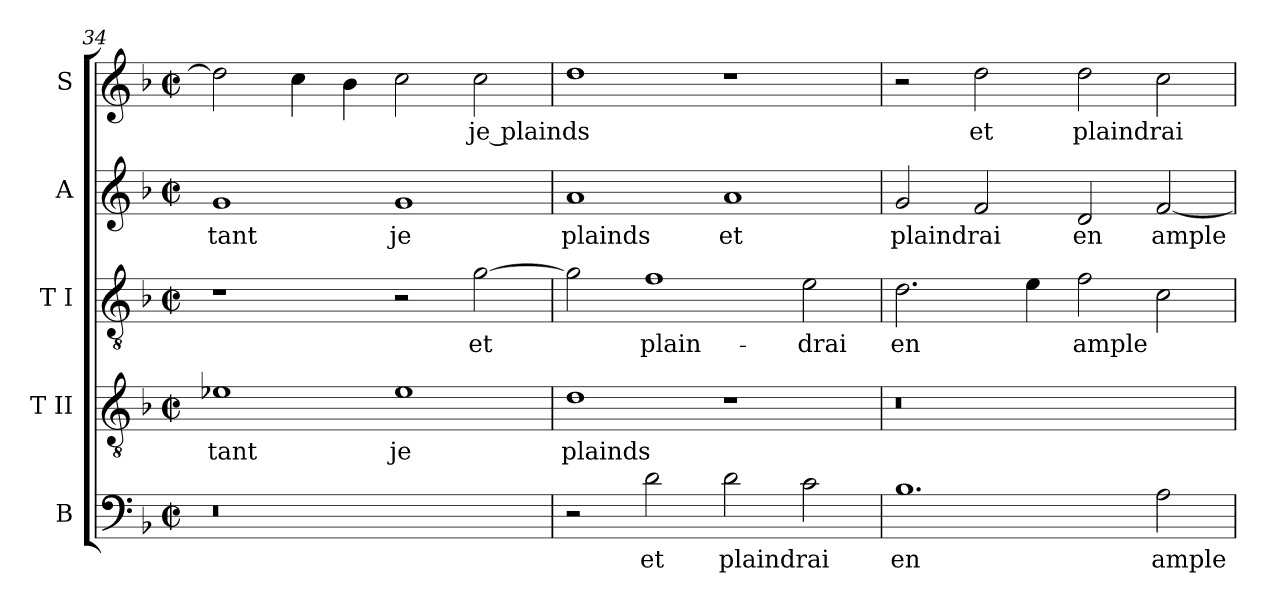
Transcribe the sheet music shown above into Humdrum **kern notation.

**kern	**text	**kern	**text	**kern	**text	**kern	**text	**kern	**text
*part5	*part5	*part4	*part4	*part3	*part3	*part2	*part2	*part1	*part1
*staff5	*staff5	*staff4	*staff4	*staff3	*staff3	*staff2	*staff2	*staff1	*staff1
*I"B	*	*I"T II	*	*I"T I	*	*I"A	*	*I"S	*
*clefF4	*	*clefGv2	*	*clefGv2	*	*clefG2	*	*clefG2	*
*k[b-]	*	*k[b-]	*	*k[b-]	*	*k[b-]	*	*k[b-]	*
*F:	*	*F:	*	*F:	*	*F:	*	*F:	*
*M2/2	*	*M2/2	*	*M2/2	*	*M2/2	*	*M2/2	*
*met(c|)	*	*met(c|)	*	*met(c|)	*	*met(c|)	*	*met(c|)	*
=34	=34	=34	=34	=34	=34	=34	=34	=34	=34
!	!	!	!LO:LY:b:cj	!	!	!	!LO:LY:b:cj	!	!
0r	.	1e-X	tant	1r	.	1g	tant	2dd\]	.
.	.	.	.	.	.	.	.	4cc\	.
.	.	.	.	.	.	.	.	4b-\	.
!	!	!	!LO:LY:b:cj	!	!	!	!LO:LY:b:cj	!	!
.	.	1e-	je	2r	.	1g	je	2cc\	.
!	!	!	!	!	!LO:LY:b:cj	!	!	!	!LO:LY:b:cj
.	.	.	.	[>2g\	et	.	.	2cc\	je plainds
=35	=35	=35	=35	=35	=35	=35	=35	=35	=35
!	!	!	!LO:LY:b:cj	!	!	!	!LO:LY:b:cj	!	!
2r	.	1d	plainds	2g\]	.	1a	plainds	1dd	.
!	!LO:LY:b:cj	!	!	!	!LO:LY:b:cj	!	!	!	!
2d\	et	.	.	1f	plain-	.	.	.	.
!	!LO:LY:b:cj	!	!	!	!	!	!LO:LY:b:cj	!	!
2d\	plaindrai	1r	.	.	.	1a	et	1r	.
!	!	!	!	!	!LO:LY:b:cj	!	!	!	!
2c\	.	.	.	2e\	-drai	.	.	.	.
!!LO:PB:g=z
=36	=36	=36	=36	=36	=36	=36	=36	=36	=36
!	!LO:LY:b:cj	!	!	!	!LO:LY:b:cj	!	!LO:LY:b:cj	!	!
1.B-	en	0r	.	2.d\	en	2g/	plaindrai	2r	.
!	!	!	!	!	!	!	!	!	!LO:LY:b:cj
.	.	.	.	.	.	2f/	.	2dd\	et
.	.	.	.	4e\	.	.	.	.	.
!	!	!	!	!	!LO:LY:b	!	!LO:LY:b:cj	!	!LO:LY:b:cj
.	.	.	.	2f\	ample	2d/	en	2dd\	plaindrai
!	!LO:LY:b:cj	!	!	!	!	!	!LO:LY:b	!	!
2A\	ample	.	.	2c\	.	[<2f/	ample	2cc\	.
=	=	=	=	=	=	=	=	=	=
*-	*-	*-	*-	*-	*-	*-	*-	*-	*-
